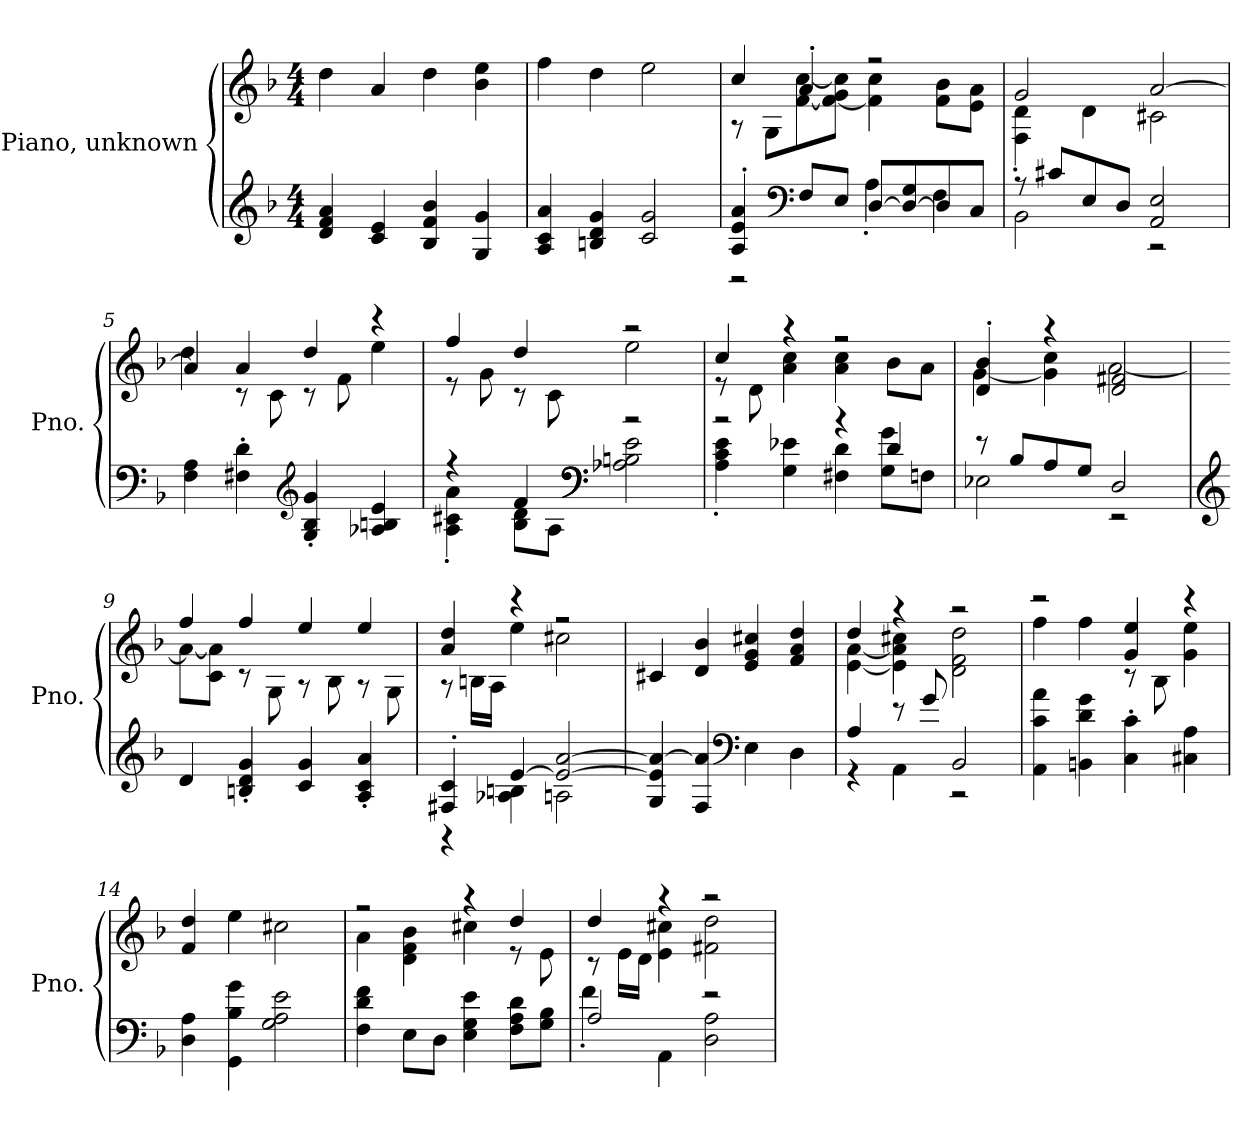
**kern	**kern
*part1	*part1
*staff2	*staff1
*I"Piano, unknown	*
*I'Pno.	*
*clefG2	*clefG2
*k[b-]	*k[b-]
*M4/4	*M4/4
*MM120	*MM120
=1	=1
4d/ 4f/ 4a/	4dd\
4c/ 4e/	4a/
4B-/ 4f/ 4b-/	4dd\
4G/ 4g/	4b-\ 4ee\
=2	=2
4A/ 4c/ 4a/	4ff\
4Bn/ 4d/ 4g/	4dd\
2c/ 2g/	2ee\
=3	=3
*^	*^
4A/' 4e/' 4a/'	2r	4cc/	8r
.	.	.	8G\L
*clefF4	*	*	*
8F/L	.	4a'/	[8f\ [8cc\
8E/J	.	.	8f\_ 8g\ 8cc\]J
[8D/L	4A'\	2r	4f\] 4cc\
8D/_ 8G/	.	.	.
8D/]	4F\	.	8f\ 8b-\L
8C/J	.	.	8e\ 8a\J
=4	=4	=4	=4
8r	2BB-\	2g/	4F\' 4d\'
8c#X/L	.	.	.
8E/	.	.	4d\
8D/J	.	.	.
2AA/ 2E/	2r	[2a/	2c#X\
*v	*v	*	*
=5	=5	=5
4F\ 4A\	4a/]	4dd\
4F#X\' 4d\'	4a/	8r
.	.	8c\
*clefG2	*	*
4G/' 4B-/' 4g/'	4dd/	8r
.	.	8f\
4A-X/ 4Bn/ 4e/	4r	4ee\
!!LO:LB:g=z	!!
=6	=6	=6
*^	*	*
4r	4A\' 4c#X\' 4a\'	4ff/	8r
.	.	.	8g\
4f/	8B-\ 8d\L	4dd/	8r
.	8A\J	.	8c\
*clefF4	*	*	*
2r	2A-X\ 2Bn\ 2e\	2r	2ee\
=7	=7	=7	=7
2r	4A\' 4c\' 4e\'	4cc/	8r
.	.	.	8d\
.	4G\ 4e-X\	4r	4a\ 4cc\
4r	4F#X\ 4d\	2r	4a\ 4cc\
4d/	8G\ 8g\L	.	8b-\L
.	8Fn\J	.	8a\J
=8	=8	=8	=8
8r	2E-X\	4d/' 4b-/'	[4g\
8B-/L	.	.	.
8A/	.	4r	4g\] 4cc\
8G/J	.	.	.
2D/	2r	2d/ 2f#X/	[2a\
*v	*v	*	*
=9	=9	=9
*clefG2	*	*
4d/	4ff/	8a\L_
.	.	8c\ 8a\]J
4Bn/' 4d/' 4g/'	4ff/	8r
.	.	8G\
4c/ 4g/	4ee/	8r
.	.	8B-\
4A/' 4c/' 4a/'	4ee/	8r
.	.	8G\
!!LO:LB:g=z	!!
=10	=10	=10
*^	*	*
4F#X/' 4c/'	4r	4a/ 4dd/	8r
.	.	.	16Bn\LL
.	.	.	16A\JJ
[4e/	4A-X\ 4Bn\	4r	4ee\
2e/_ [2a/	2An\	2r	2cc#X\
*v	*v	*	*
*	*v	*v
=11	=11
4G/ 4e/] 4a/_	4c#X/
4F/ 4a/]	4d/ 4b-/
*clefF4	*
4E\	4e/ 4g/ 4cc#X/
4D\	4f/ 4a/ 4dd/
=12	=12
*^	*^
4A/	4r	4dd/	[4e\ [4a\
8r	4AA\	4r	4e\] 4a\] 4cc#X\
8g/	.	.	.
2BB-/	2r	2r	2d\ 2f\ 2dd\
*v	*v	*	*
=13	=13	=13
4AA\ 4c\ 4a\	2r	4ff\
4BBn\ 4d\ 4g\	.	4ff\
4C\' 4c\'	4g/ 4ee/	8r
.	.	8B-\
4C#X\ 4A\	4r	4g\ 4ee\
*	*v	*v
=14	=14
4D\ 4A\	4f/ 4dd/
4GG\ 4B-\ 4g\	4ee\
2G\ 2A\ 2e\	2cc#X\
=15	=15
*	*^
4F\ 4d\ 4f\	2r	4a\
8E\L	.	4d\ 4f\ 4b-\
8D\J	.	.
4E\ 4G\ 4e\	4r	4cc#X\
8F\ 8A\ 8d\L	4dd/	8r
8G\ 8B-\J	.	8e\
!!LO:LB:g=z	!!
=16	=16	=16
*^	*	*
2A/	4f'\	4dd/	8r
.	.	.	16e\LL
.	.	.	16d\JJ
.	4AA\	4r	4e\ 4cc#X\
2r	2D\ 2A\	2r	2f#X\ 2dd\
*v	*v	*	*
*	*v	*v
=	=
*-	*-
